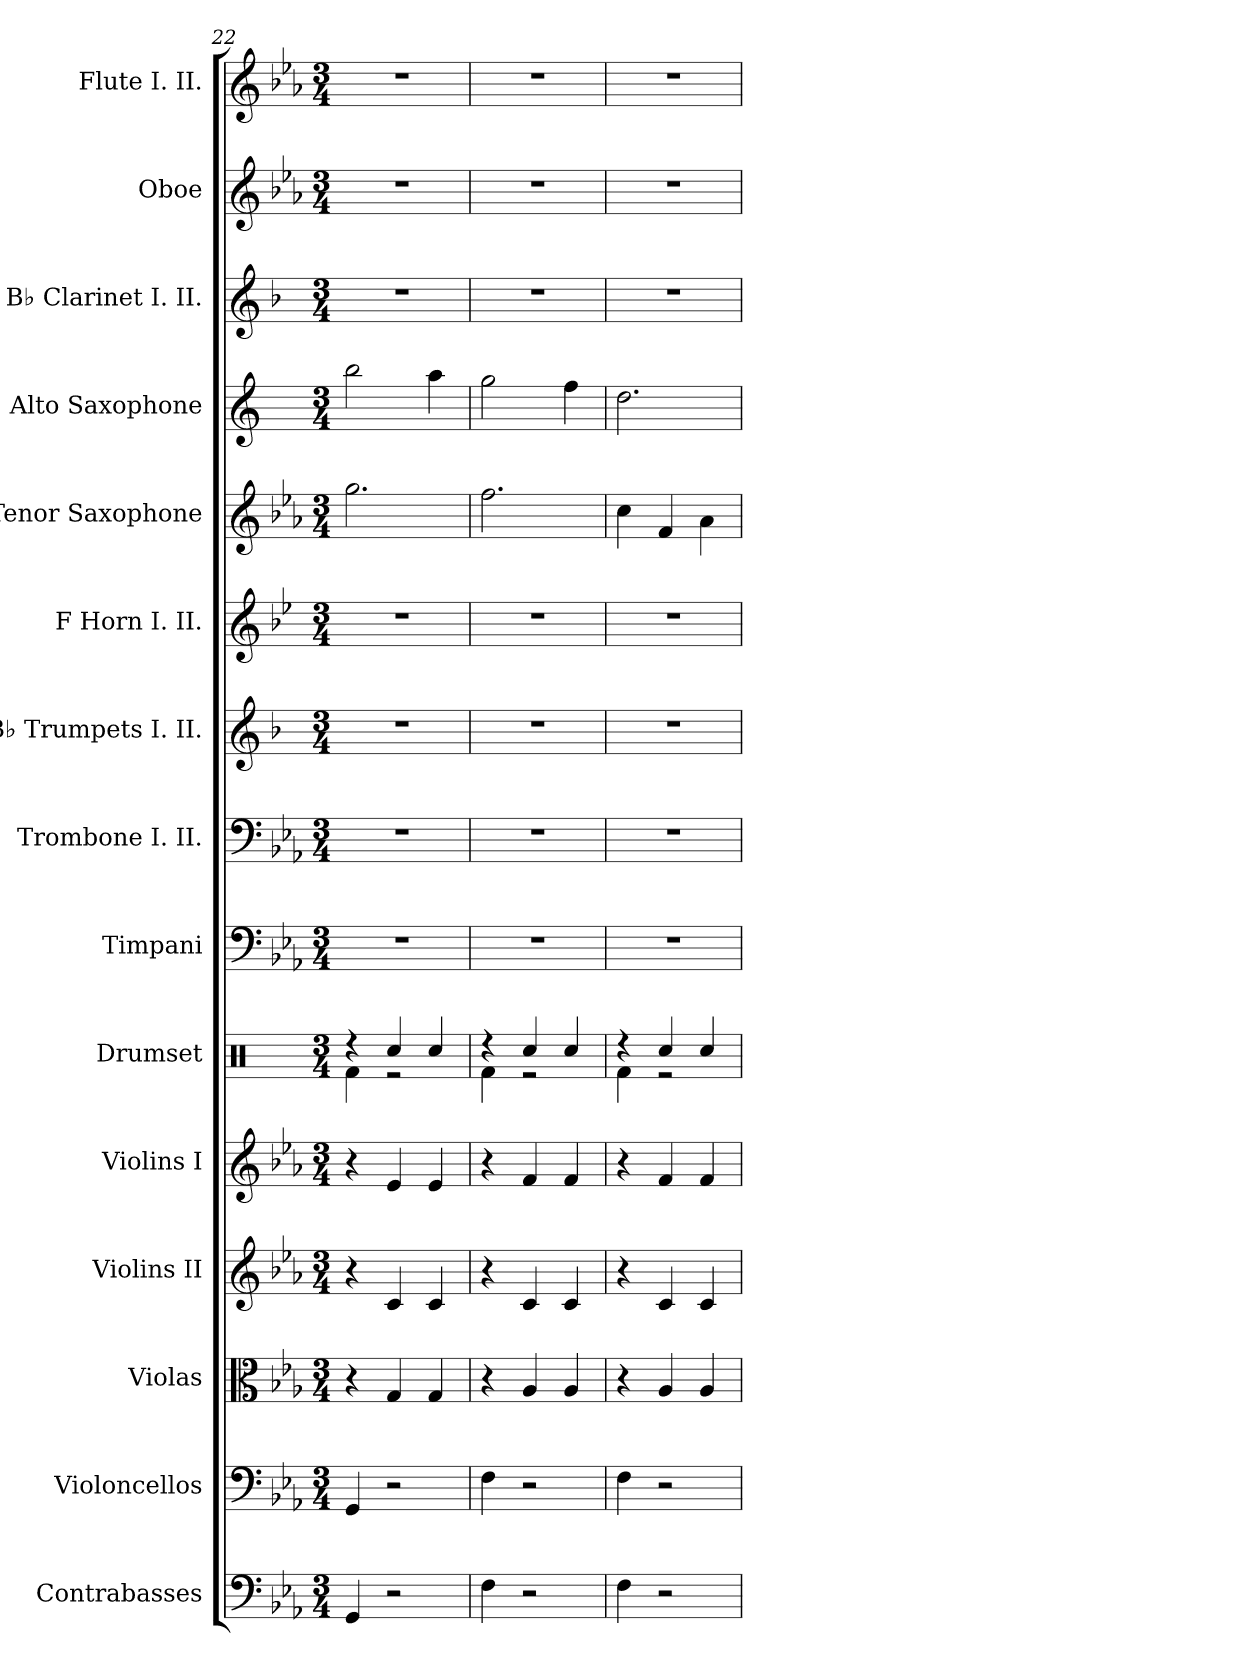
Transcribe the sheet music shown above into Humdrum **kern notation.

**kern	**kern	**kern	**kern	**kern	**kern	**kern	**kern	**kern	**kern	**kern	**kern	**kern	**kern	**kern
*part15	*part14	*part13	*part12	*part11	*part10	*part9	*part8	*part7	*part6	*part5	*part4	*part3	*part2	*part1
*staff15	*staff14	*staff13	*staff12	*staff11	*staff10	*staff9	*staff8	*staff7	*staff6	*staff5	*staff4	*staff3	*staff2	*staff1
*I"Contrabasses	*I"Violoncellos	*I"Violas	*I"Violins II	*I"Violins I	*I"Drumset	*I"Timpani	*I"Trombone I. II.	*I"B♭ Trumpets I. II.	*I"F Horn I. II.	*I"Tenor Saxophone	*I"Alto Saxophone	*I"B♭ Clarinet  I. II.	*I"Oboe	*I"Flute I. II.
*I'Cb.	*I'Vc.	*I'Vla.	*I'Vln. II	*I'Vln. I	*I'Drs.	*I'Timp.	*I'Tbn. I. II.	*I'B♭ Tpt. I. II.	*I'F Hn. I. II.	*I'T. Sax.	*I'A. Sax.	*I'B♭ Cl. I. II.	*I'Ob.	*I'Fl. I. II.
*clefF4	*clefF4	*clefC3	*clefG2	*clefG2	*clefX	*clefF4	*clefF4	*clefG2	*clefG2	*clefG2	*clefG2	*clefG2	*clefG2	*clefG2
*ITrd7c12	*	*	*	*	*	*	*	*ITrd1c2	*ITrd4c7	*ITrd8c14	*ITrd5c9	*ITrd1c2	*	*
*k[b-e-a-]	*k[b-e-a-]	*k[b-e-a-]	*k[b-e-a-]	*k[b-e-a-]	*k[]	*k[b-e-a-]	*k[b-e-a-]	*k[b-e-a-]	*k[b-e-a-]	*k[b-e-a-]	*k[b-e-a-]	*k[b-e-a-]	*k[b-e-a-]	*k[b-e-a-]
*M3/4	*M3/4	*M3/4	*M3/4	*M3/4	*M3/4	*M3/4	*M3/4	*M3/4	*M3/4	*M3/4	*M3/4	*M3/4	*M3/4	*M3/4
=22	=22	=22	=22	=22	=22	=22	=22	=22	=22	=22	=22	=22	=22	=22
*	*	*	*	*	*^	*	*	*	*	*	*	*	*	*
4GGG/	4GG/	4r	4r	4r	4r	4Rf\	2.r	2.r	2.r	2.r	2.g\	2dd\	2.r	2.r	2.r
2r	2r	4G/	4c/	4e-/	4Rcc/	2r	.	.	.	.	.	.	.	.	.
.	.	4G/	4c/	4e-/	4Rcc/	.	.	.	.	.	.	4cc\	.	.	.
=23	=23	=23	=23	=23	=23	=23	=23	=23	=23	=23	=23	=23	=23	=23	=23
4FF\	4F\	4r	4r	4r	4r	4Rf\	2.r	2.r	2.r	2.r	2.f\	2b-\	2.r	2.r	2.r
2r	2r	4A-/	4c/	4f/	4Rcc/	2r	.	.	.	.	.	.	.	.	.
.	.	4A-/	4c/	4f/	4Rcc/	.	.	.	.	.	.	4a-\	.	.	.
=24	=24	=24	=24	=24	=24	=24	=24	=24	=24	=24	=24	=24	=24	=24	=24
4FF\	4F\	4r	4r	4r	4r	4Rf\	2.r	2.r	2.r	2.r	4c\	2.f\	2.r	2.r	2.r
2r	2r	4A-/	4c/	4f/	4Rcc/	2r	.	.	.	.	4F/	.	.	.	.
.	.	4A-/	4c/	4f/	4Rcc/	.	.	.	.	.	4A-\	.	.	.	.
*	*	*	*	*	*v	*v	*	*	*	*	*	*	*	*	*
=	=	=	=	=	=	=	=	=	=	=	=	=	=	=
*-	*-	*-	*-	*-	*-	*-	*-	*-	*-	*-	*-	*-	*-	*-
